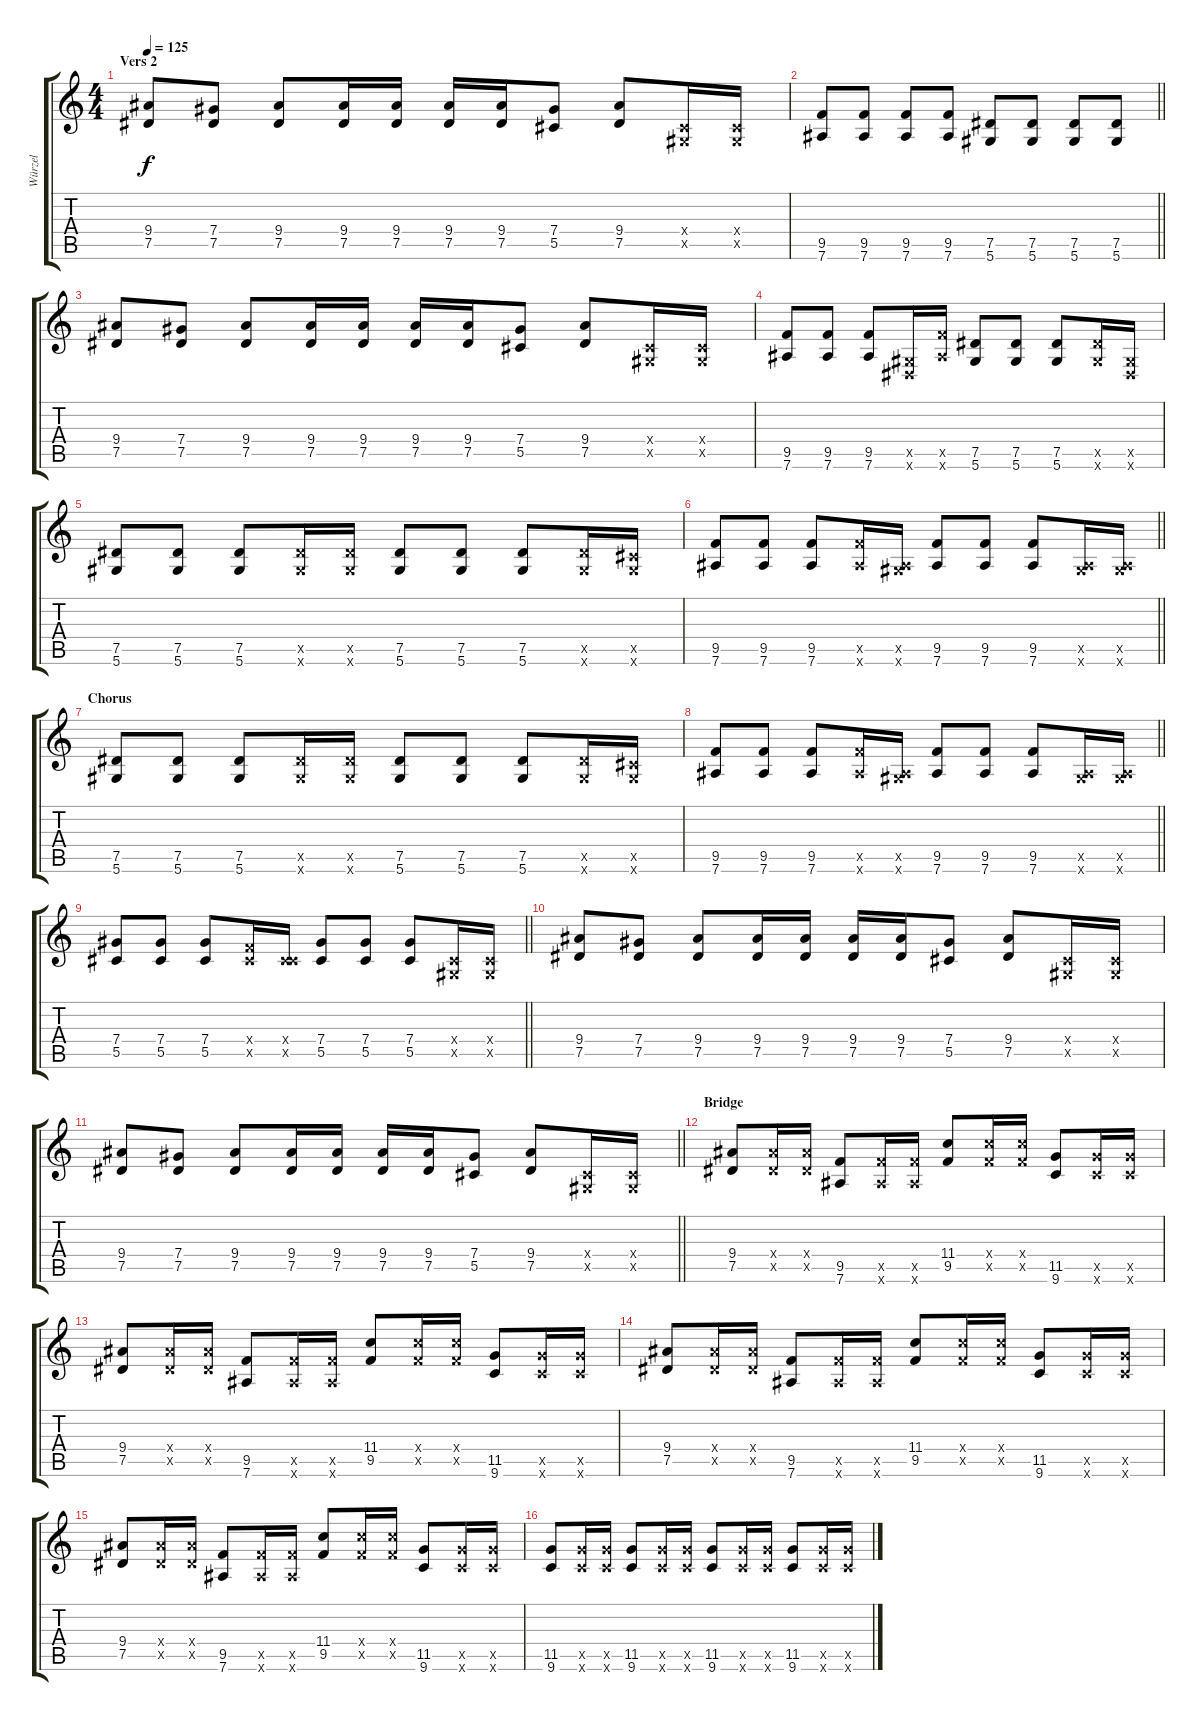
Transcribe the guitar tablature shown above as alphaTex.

\track ("Würzel" "Würzel") {instrument distortionguitar}
\staff {score tabs}
\tuning (Eb4 Bb3 Gb3 Db3 Ab2 Eb2) {hide}
\ts (4 4)
\section ("" "Vers 2")
\tempo 125
\clef g2
\ks c
(9.4 7.5).8{dy f} (7.4 7.5).8 (9.4 7.5).8 (9.4 7.5).16 (9.4 7.5).16 (9.4 7.5).16 (9.4 7.5).16 (7.4 5.5).8 (9.4 7.5).8 (0.4{x} 0.5{x}).16 (0.4{x} 0.5{x}).16 |
\barLineRight lightlight
(9.5 7.6).8 (9.5 7.6).8 (9.5 7.6).8 (9.5 7.6).8 (7.5 5.6).8 (7.5 5.6).8 (7.5 5.6).8 (7.5 5.6).8 |
(9.4 7.5).8 (7.4 7.5).8 (9.4 7.5).8 (9.4 7.5).16 (9.4 7.5).16 (9.4 7.5).16 (9.4 7.5).16 (7.4 5.5).8 (9.4 7.5).8 (0.4{x} 0.5{x}).16 (0.4{x} 0.5{x}).16 |
(9.5 7.6).8 (9.5 7.6).8 (9.5 7.6).8 (0.5{x} 0.6{x}).16 (9.5{x} 7.6{x}).16 (7.5 5.6).8 (7.5 5.6).8 (7.5 5.6).8 (7.5{x} 5.6{x}).16 (0.5{x} 0.6{x}).16 |
(7.5 5.6).8 (7.5 5.6).8 (7.5 5.6).8 (7.5{x} 5.6{x}).16 (7.5{x} 5.6{x}).16 (7.5 5.6).8 (7.5 5.6).8 (7.5 5.6).8 (7.5{x} 5.6{x}).16 (5.5{x} 5.6{x}).16 |
\barLineRight lightlight
(9.5 7.6).8 (9.5 7.6).8 (9.5 7.6).8 (9.5{x} 7.6{x}).16 (0.5{x} 7.6{x}).16 (9.5 7.6).8 (9.5 7.6).8 (9.5 7.6).8 (0.5{x} 7.6{x}).16 (0.5{x} 7.6{x}).16 |
\section ("" "Chorus")
(7.5 5.6).8 (7.5 5.6).8 (7.5 5.6).8 (7.5{x} 5.6{x}).16 (7.5{x} 5.6{x}).16 (7.5 5.6).8 (7.5 5.6).8 (7.5 5.6).8 (7.5{x} 5.6{x}).16 (5.5{x} 5.6{x}).16 |
\barLineRight lightlight
(9.5 7.6).8 (9.5 7.6).8 (9.5 7.6).8 (9.5{x} 7.6{x}).16 (0.5{x} 7.6{x}).16 (9.5 7.6).8 (9.5 7.6).8 (9.5 7.6).8 (0.5{x} 7.6{x}).16 (0.5{x} 7.6{x}).16 |
\barLineRight lightlight
(7.4 5.5).8 (7.4 5.5).8 (7.4 5.5).8 (0.4{x} 9.5{x}).16 (0.4{x} 5.5{x}).16 (7.4 5.5).8 (7.4 5.5).8 (7.4 5.5).8 (0.4{x} 0.5{x}).16 (0.4{x} 0.5{x}).16 |
(9.4 7.5).8 (7.4 7.5).8 (9.4 7.5).8 (9.4 7.5).16 (9.4 7.5).16 (9.4 7.5).16 (9.4 7.5).16 (7.4 5.5).8 (9.4 7.5).8 (0.4{x} 0.5{x}).16 (0.4{x} 0.5{x}).16 |
\barLineRight lightlight
(9.4 7.5).8 (7.4 7.5).8 (9.4 7.5).8 (9.4 7.5).16 (9.4 7.5).16 (9.4 7.5).16 (9.4 7.5).16 (7.4 5.5).8 (9.4 7.5).8 (0.4{x} 0.5{x}).16 (0.4{x} 0.5{x}).16 |
\section ("" "Bridge")
(9.4 7.5).8 (9.4{x} 7.5{x}).16 (9.4{x} 7.5{x}).16 (9.5 7.6).8 (9.5{x} 7.6{x}).16 (9.5{x} 7.6{x}).16 (11.4 9.5).8 (11.4{x} 9.5{x}).16 (11.4{x} 9.5{x}).16 (11.5 9.6).8 (11.5{x} 9.6{x}).16 (11.5{x} 9.6{x}).16 |
(9.4 7.5).8 (9.4{x} 7.5{x}).16 (9.4{x} 7.5{x}).16 (9.5 7.6).8 (9.5{x} 7.6{x}).16 (9.5{x} 7.6{x}).16 (11.4 9.5).8 (11.4{x} 9.5{x}).16 (11.4{x} 9.5{x}).16 (11.5 9.6).8 (11.5{x} 9.6{x}).16 (11.5{x} 9.6{x}).16 |
(9.4 7.5).8 (9.4{x} 7.5{x}).16 (9.4{x} 7.5{x}).16 (9.5 7.6).8 (9.5{x} 7.6{x}).16 (9.5{x} 7.6{x}).16 (11.4 9.5).8 (11.4{x} 9.5{x}).16 (11.4{x} 9.5{x}).16 (11.5 9.6).8 (11.5{x} 9.6{x}).16 (11.5{x} 9.6{x}).16 |
(9.4 7.5).8 (9.4{x} 7.5{x}).16 (9.4{x} 7.5{x}).16 (9.5 7.6).8 (9.5{x} 7.6{x}).16 (9.5{x} 7.6{x}).16 (11.4 9.5).8 (11.4{x} 9.5{x}).16 (11.4{x} 9.5{x}).16 (11.5 9.6).8 (11.5{x} 9.6{x}).16 (11.5{x} 9.6{x}).16 |
(11.5 9.6).8 (11.5{x} 9.6{x}).16 (11.5{x} 9.6{x}).16 (11.5 9.6).8 (11.5{x} 9.6{x}).16 (11.5{x} 9.6{x}).16 (11.5 9.6).8 (11.5{x} 9.6{x}).16 (11.5{x} 9.6{x}).16 (11.5 9.6).8 (11.5{x} 9.6{x}).16 (11.5{x} 9.6{x}).16
